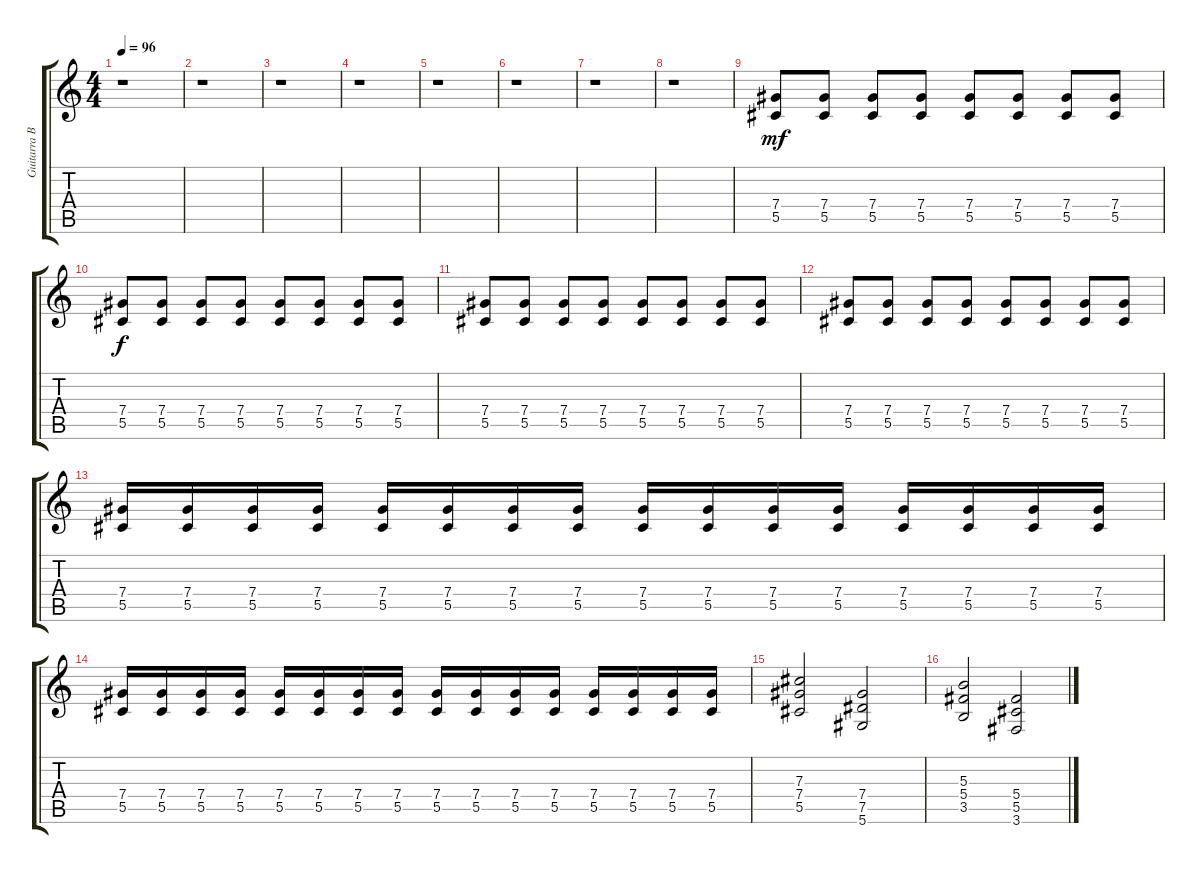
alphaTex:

\track ("Guitarra Base" "Guitarra B") {instrument overdrivenguitar}
\staff {score tabs}
\tuning (Eb4 Bb3 Gb3 Db3 Ab2 Eb2) {hide}
\ts (4 4)
\tempo 96
\clef g2
\ks c
r.1{dy f} |
r.1 |
r.1 |
r.1 |
r.1 |
r.1 |
r.1 |
r.1 |
(7.4 5.5).8{dy mf volume 16} (7.4 5.5).8 (7.4 5.5).8 (7.4 5.5).8 (7.4 5.5).8 (7.4 5.5).8 (7.4 5.5).8 (7.4 5.5).8 |
(7.4 5.5).8{dy f} (7.4 5.5).8 (7.4 5.5).8 (7.4 5.5).8 (7.4 5.5).8 (7.4 5.5).8 (7.4 5.5).8 (7.4 5.5).8 |
(7.4 5.5).8 (7.4 5.5).8 (7.4 5.5).8 (7.4 5.5).8 (7.4 5.5).8 (7.4 5.5).8 (7.4 5.5).8 (7.4 5.5).8 |
(7.4 5.5).8 (7.4 5.5).8 (7.4 5.5).8 (7.4 5.5).8 (7.4 5.5).8 (7.4 5.5).8 (7.4 5.5).8 (7.4 5.5).8 |
(7.4 5.5).16 (7.4 5.5).16 (7.4 5.5).16 (7.4 5.5).16 (7.4 5.5).16 (7.4 5.5).16 (7.4 5.5).16 (7.4 5.5).16 (7.4 5.5).16 (7.4 5.5).16 (7.4 5.5).16 (7.4 5.5).16 (7.4 5.5).16 (7.4 5.5).16 (7.4 5.5).16 (7.4 5.5).16 |
(7.4 5.5).16 (7.4 5.5).16 (7.4 5.5).16 (7.4 5.5).16 (7.4 5.5).16 (7.4 5.5).16 (7.4 5.5).16 (7.4 5.5).16 (7.4 5.5).16 (7.4 5.5).16 (7.4 5.5).16 (7.4 5.5).16 (7.4 5.5).16 (7.4 5.5).16 (7.4 5.5).16 (7.4 5.5).16 |
(7.3 7.4 5.5).2 (7.4 7.5 5.6).2 |
(5.3 5.4 3.5).2 (5.4 5.5 3.6).2
